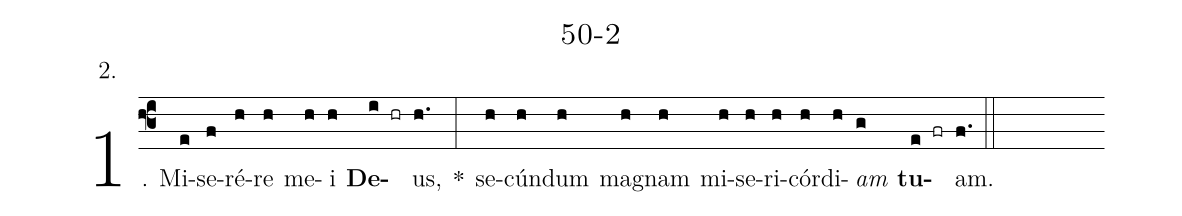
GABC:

name: 50-2;
annotation: 2.;
%%
(f3)1. Mi(e)se(f)ré(h)re(h) me(h)i(h) <b>De</b>(i hr)us,(h.) *(:) se(h)cún(h)dum(h) ma(h)gnam(h) mi(h)se(h)ri(h)cór(h)di(h)<i>am</i>(g) <b>tu</b>(e fr)am.(f.) (::)
